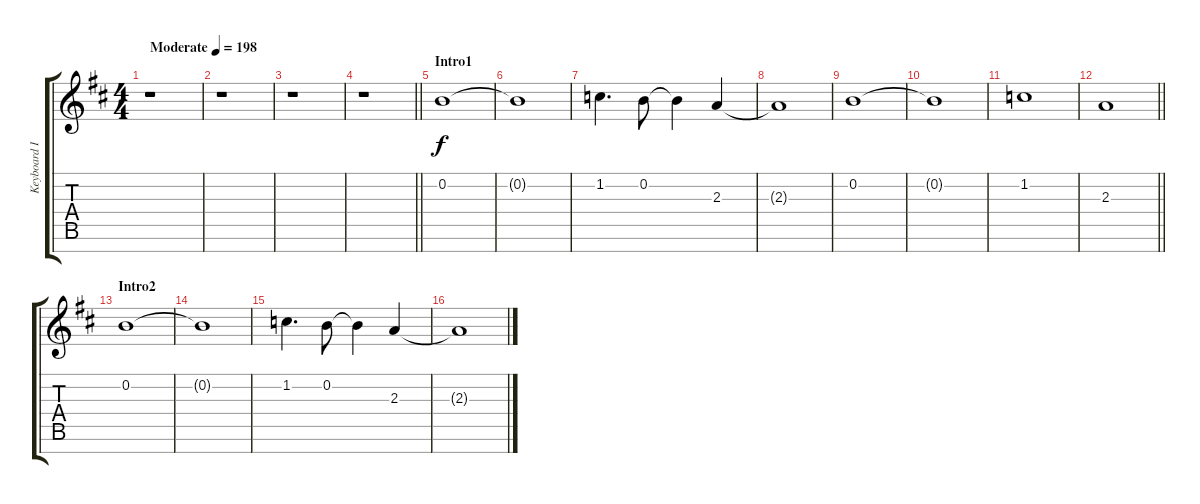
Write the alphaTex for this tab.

\track ("Keyboard II" "Keyboard I") {instrument tubularbells}
\staff {score tabs}
\tuning (E5 B4 G4 D4 A3 E3 B2) {hide}
\ts (4 4)
\tempo (198 "Moderate")
\clef g2
\ks d
r.1{dy f instrument tubularbells} |
r.1 |
r.1 |
\barLineRight lightlight
r.1 |
\section ("" "Intro1")
0.2.1 |
0.2{t}.1 |
1.2.4{d} 0.2.8 0.2{t}.4 2.3.4 |
2.3{t}.1 |
0.2.1 |
0.2{t}.1 |
1.2.1 |
\barLineRight lightlight
2.3.1 |
\section ("" "Intro2")
0.2.1 |
0.2{t}.1 |
1.2.4{d} 0.2.8 0.2{t}.4 2.3.4 |
2.3{t}.1
